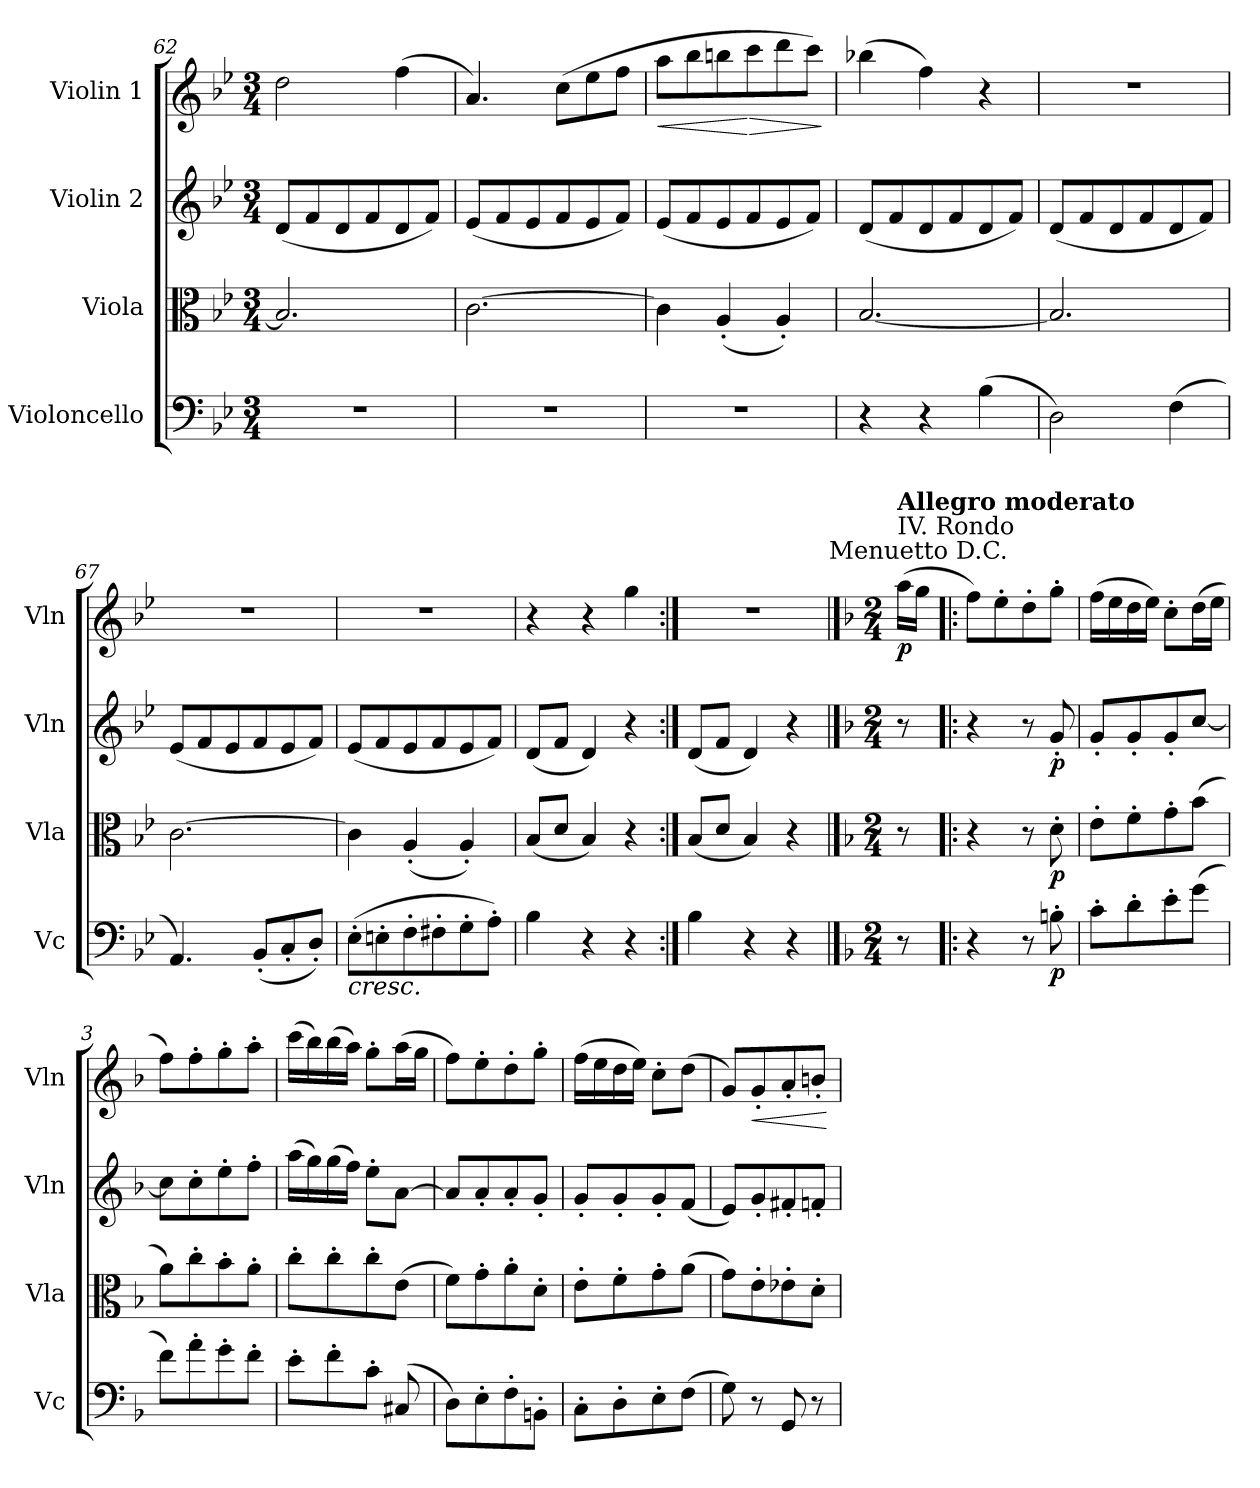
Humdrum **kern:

**kern	**dynam	**kern	**dynam	**kern	**dynam	**kern	**dynam
*part4	*part4	*part3	*part3	*part2	*part2	*part1	*part1
*staff4	*staff4	*staff3	*staff3	*staff2	*staff2	*staff1	*staff1
*I"Violoncello	*	*I"Viola	*	*I"Violin 2	*	*I"Violin 1	*
*I'Vc	*	*I'Vla	*	*I'Vln	*	*I'Vln	*
*clefF4	*	*clefC3	*	*clefG2	*	*clefG2	*
*k[b-e-]	*	*k[b-e-]	*	*k[b-e-]	*	*k[b-e-]	*
*M3/4	*	*M3/4	*	*M3/4	*	*M3/4	*
=62	=62	=62	=62	=62	=62	=62	=62
2.r	.	2.B-/]	.	(8d/L	.	2dd\	.
.	.	.	.	8f/	.	.	.
.	.	.	.	8d/	.	.	.
.	.	.	.	8f/	.	.	.
.	.	.	.	8d/	.	(4ff\	.
.	.	.	.	8f/J)	.	.	.
!!LO:LB:g=z
=63	=63	=63	=63	=63	=63	=63	=63
2.r	.	[2.c\	.	(8e-/L	.	4.a/)	.
.	.	.	.	8f/	.	.	.
.	.	.	.	8e-/	.	.	.
.	.	.	.	8f/	.	(8cc\L	.
.	.	.	.	8e-/	.	8ee-\	.
.	.	.	.	8f/J)	.	8ff\J	.
!!LO:PB:g=z
=64	=64	=64	=64	=64	=64	=64	=64
!	!	!	!	!	!	!	!LO:HP:b
2.r	.	4c\]	.	(8e-/L	.	8aa\L	<
.	.	.	.	8f/	.	8bb-\	.
.	.	(4A'/	.	8e-/	.	8bbn\	.
!	!	!	!	!	!	!	!LO:HP:n=1:b
.	.	.	.	8f/	.	8ccc\	[ >
.	.	4A'/)	.	8e-/	.	8ddd\	.
.	.	.	.	8f/J)	.	8ccc\J)	.
.	.	.	.	.	.	.	]
=65	=65	=65	=65	=65	=65	=65	=65
4r	.	[2.B-/	.	(8d/L	.	(4bb-X\	.
.	.	.	.	8f/	.	.	.
4r	.	.	.	8d/	.	4ff\)	.
.	.	.	.	8f/	.	.	.
(4B-\	.	.	.	8d/	.	4r	.
.	.	.	.	8f/J)	.	.	.
=66	=66	=66	=66	=66	=66	=66	=66
2D\)	.	2.B-/]	.	(8d/L	.	2.r	.
.	.	.	.	8f/	.	.	.
.	.	.	.	8d/	.	.	.
.	.	.	.	8f/	.	.	.
(4F\	.	.	.	8d/	.	.	.
.	.	.	.	8f/J)	.	.	.
=67	=67	=67	=67	=67	=67	=67	=67
4.AA/)	.	[2.c\	.	(8e-/L	.	2.r	.
.	.	.	.	8f/	.	.	.
.	.	.	.	8e-/	.	.	.
(8BB-'/L	.	.	.	8f/	.	.	.
8C'/	.	.	.	8e-/	.	.	.
8D'/J)	.	.	.	8f/J)	.	.	.
=68	=68	=68	=68	=68	=68	=68	=68
!	!LO:HP:b	!	!	!	!	!	!
(8E-'\L	<	4c\]	.	(8e-/L	.	2.r	.
8En'\	.	.	.	8f/	.	.	.
8F'\	.	(4A'/	.	8e-/	.	.	.
8F#X'\	.	.	.	8f/	.	.	.
8G'\	.	4A'/)	.	8e-/	.	.	.
8A'\J)	.	.	.	8f/J)	.	.	.
=68X2	=68X2	=68X2	=68X2	=68X2	=68X2	=68X2	=68X2
4B-\	.	(8B-/L	.	(8d/L	.	4r	.
.	.	8d/J	.	8f/J	.	.	.
4r	.	4B-/)	.	4d/)	.	4r	.
4r	.	4r	.	4r	.	4gg\	.
!!LO:LB:g=z
=69:|!	=69:|!	=69:|!	=69:|!	=69:|!	=69:|!	=69:|!	=69:|!
4B-\	.	(8B-/L	.	(8d/L	.	2.r	.
.	.	8d/J	.	8f/J	.	.	.
4r	.	4B-/)	.	4d/)	.	.	.
4r	.	4r	.	4r	.	.	.
!	!	!	!	!	!	!LO:TX:a:t=Menuetto D.C.	!
!!LO:PB:g=z
==	==	==	==	==	==	==	==
*k[b-]	*	*k[b-]	*	*k[b-]	*	*k[b-]	*
*M2/4	*	*M2/4	*	*M2/4	*	*M2/4	*
*	*	*	*	*	*	*MM116	*
!	!	!	!	!	!	!LO:TX:a:t=IV. Rondo	!
!	!	!	!	!	!	!LO:TX:a:B:t=Allegro moderato	!
!	!	!	!	!	!	!	!LO:DY:b
8r	.	8r	.	8r	.	(16aa\LL	p
.	.	.	.	.	.	16gg\JJ	.
=1!|:	=1!|:	=1!|:	=1!|:	=1!|:	=1!|:	=1!|:	=1!|:
4r	.	4r	.	4r	.	8ff\L)	.
.	.	.	.	.	.	8ee'\	.
8r	.	8r	.	8r	.	8dd'\	.
!	!LO:DY:b	!	!LO:DY:b	!	!LO:DY:b	!	!
8Bn'\	p	8d'\	p	8g'/	p	8gg'\J	.
=2	=2	=2	=2	=2	=2	=2	=2
8c'\L	.	8e'\L	.	8g'/L	.	(16ff\LL	.
.	.	.	.	.	.	16ee\	.
8d'\	.	8f'\	.	8g'/	.	16dd\	.
.	.	.	.	.	.	16ee\JJ)	.
8e'\	.	8g'\	.	8g'/	.	8cc'\L	.
(8g\J	.	(8b-\J	.	[8cc/J	.	(16dd\L	.
.	.	.	.	.	.	16ee\JJ	.
=3	=3	=3	=3	=3	=3	=3	=3
8f\L)	.	8a\L)	.	8cc\L]	.	8ff\L)	.
8a'\	.	8cc'\	.	8cc'\	.	8ff'\	.
8g'\	.	8b-'\	.	8ee'\	.	8gg'\	.
8f'\J	.	8a'\J	.	8ff'\J	.	8aa'\J	.
=4	=4	=4	=4	=4	=4	=4	=4
8e'\L	.	8cc'\L	.	(16aa\LL	.	(16ccc\LL	.
.	.	.	.	16gg\)	.	16bb-\)	.
8f'\	.	8cc'\	.	(16gg\	.	(16bb-\	.
.	.	.	.	16ff\JJ)	.	16aa\JJ)	.
8c'\J	.	8cc'\	.	8ee'\L	.	8gg'\L	.
(8C#X/	.	(8e\J	.	[8a\J	.	(16aa\L	.
.	.	.	.	.	.	16gg\JJ	.
=5	=5	=5	=5	=5	=5	=5	=5
8D\L)	.	8f\L)	.	8a/L]	.	8ff\L)	.
8E'\	.	8g'\	.	8a'/	.	8ee'\	.
8F'\	.	8a'\	.	8a'/	.	8dd'\	.
8BBn'\J	.	8d'\J	.	8g'/J	.	8gg'\J	.
!!LO:LB:g=z
=6	=6	=6	=6	=6	=6	=6	=6
8C'\L	.	8e'\L	.	8g'/L	.	(16ff\LL	.
.	.	.	.	.	.	16ee\	.
8D'\	.	8f'\	.	8g'/	.	16dd\	.
.	.	.	.	.	.	16ee\JJ)	.
8E'\	.	8g'\	.	8g'/	.	8cc'\L	.
(8F\J	.	(8a\J	.	(8f/J	.	(8dd\J	.
!!LO:LB:g=z
=7	=7	=7	=7	=7	=7	=7	=7
8G\)	.	8g\L)	.	8e/L)	.	8g/L)	.
!	!	!	!	!	!	!	!LO:HP:b
8r	.	8e'\	.	8g'/	.	8g'/	<
8GG/	.	8e-X'\	.	8f#X'/	.	8a'/	.
8r	.	8d'\J	.	8fn'/J	.	8bn'/J	.
.	[	.	.	.	.	.	[
=	=	=	=	=	=	=	=
*-	*-	*-	*-	*-	*-	*-	*-
